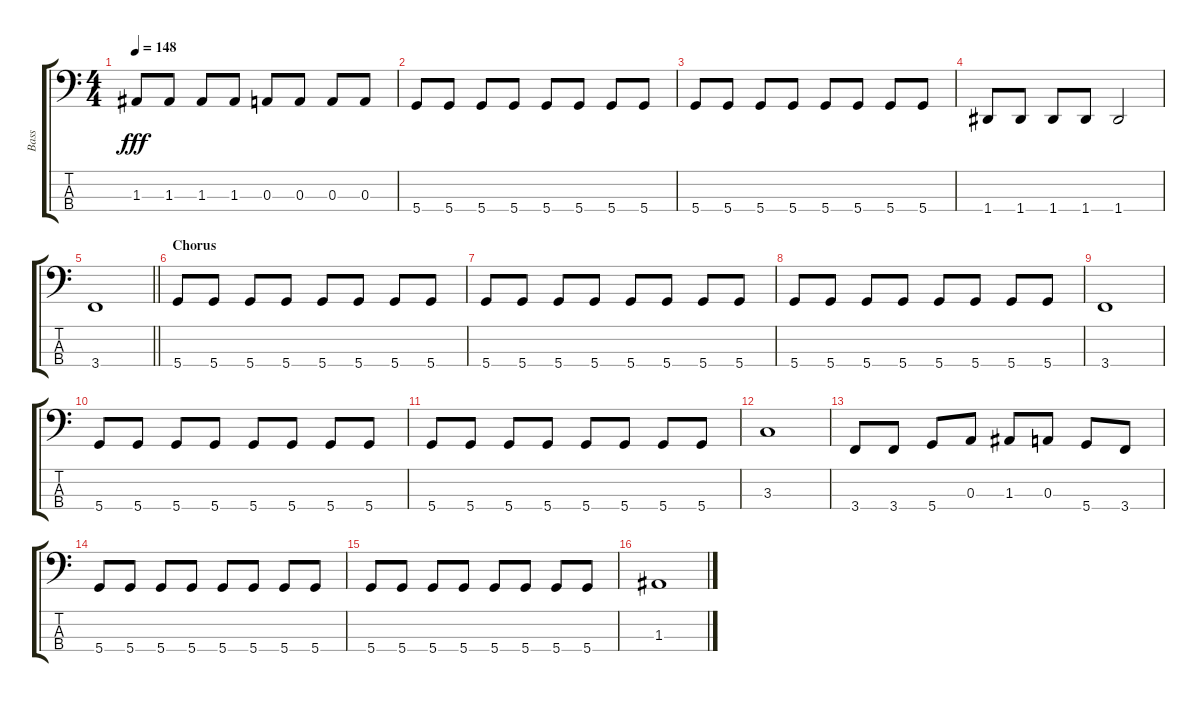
\track ("Bass" "Bass") {instrument electricbasspick}
\staff {score tabs}
\tuning (G2 D2 A1 D1) {hide}
\ts (4 4)
\tempo 148
\clef f4
\ks c
1.3.8{dy fff} 1.3.8 1.3.8 1.3.8 0.3.8 0.3.8 0.3.8 0.3.8 |
5.4.8 5.4.8 5.4.8 5.4.8 5.4.8 5.4.8 5.4.8 5.4.8 |
5.4.8 5.4.8 5.4.8 5.4.8 5.4.8 5.4.8 5.4.8 5.4.8 |
1.4.8 1.4.8 1.4.8 1.4.8 1.4.2 |
\barLineRight lightlight
3.4.1 |
\section ("" "Chorus")
5.4.8 5.4.8 5.4.8 5.4.8 5.4.8 5.4.8 5.4.8 5.4.8 |
5.4.8 5.4.8 5.4.8 5.4.8 5.4.8 5.4.8 5.4.8 5.4.8 |
5.4.8 5.4.8 5.4.8 5.4.8 5.4.8 5.4.8 5.4.8 5.4.8 |
3.4.1 |
5.4.8 5.4.8 5.4.8 5.4.8 5.4.8 5.4.8 5.4.8 5.4.8 |
5.4.8 5.4.8 5.4.8 5.4.8 5.4.8 5.4.8 5.4.8 5.4.8 |
3.3.1 |
3.4.8 3.4.8 5.4.8 0.3.8 1.3.8 0.3.8 5.4.8 3.4.8 |
5.4.8 5.4.8 5.4.8 5.4.8 5.4.8 5.4.8 5.4.8 5.4.8 |
5.4.8 5.4.8 5.4.8 5.4.8 5.4.8 5.4.8 5.4.8 5.4.8 |
1.3.1
